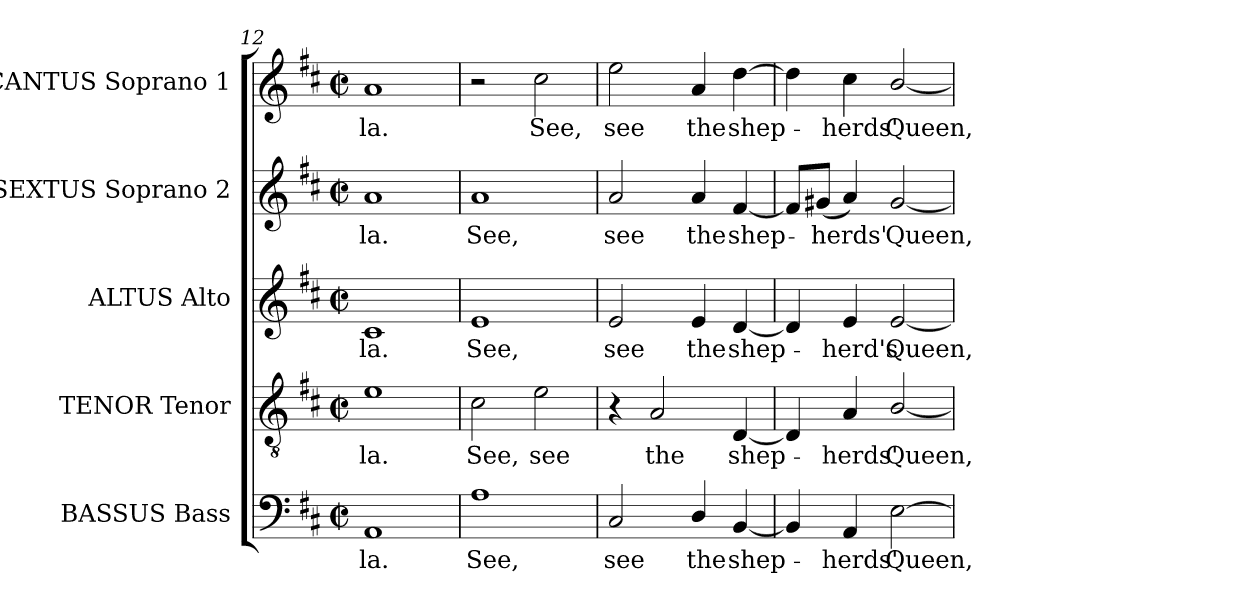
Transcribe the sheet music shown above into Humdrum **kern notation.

**kern	**text	**kern	**text	**kern	**text	**kern	**text	**kern	**text
*part5	*part5	*part4	*part4	*part3	*part3	*part2	*part2	*part1	*part1
*staff5	*staff5	*staff4	*staff4	*staff3	*staff3	*staff2	*staff2	*staff1	*staff1
*I"BASSUS Bass	*	*I"TENOR Tenor	*	*I"ALTUS Alto	*	*I"SEXTUS Soprano 2	*	*I"CANTUS Soprano 1	*
*I'B	*	*I'T	*	*I'A	*	*I'S2	*	*I'S1	*
*clefF4	*	*clefGv2	*	*clefG2	*	*clefG2	*	*clefG2	*
*	*	*ITrd7c12	*	*	*	*	*	*	*
*k[f#c#]	*	*k[f#c#]	*	*k[f#c#]	*	*k[f#c#]	*	*k[f#c#]	*
*D:	*	*D:	*	*D:	*	*D:	*	*D:	*
*M2/2	*	*M2/2	*	*M2/2	*	*M2/2	*	*M2/2	*
*met(c|)	*	*met(c|)	*	*met(c|)	*	*met(c|)	*	*met(c|)	*
=12	=12	=12	=12	=12	=12	=12	=12	=12	=12
!	!LO:LY:b:color=#000000	!	!	!	!	!	!	!	!
!	!	!	!LO:LY:b:color=#000000	!	!	!	!	!	!
!	!	!	!	!	!LO:LY:b:color=#000000	!	!	!	!
!	!	!	!	!	!	!	!LO:LY:b:color=#000000	!	!
!	!	!	!	!	!	!	!	!	!LO:LY:b:color=#000000
1AAi	la.	1Ei	la.	1c#i	la.	1ai	la.	1ai	la.
=13	=13	=13	=13	=13	=13	=13	=13	=13	=13
!	!LO:LY:b:color=#000000	!	!	!	!	!	!	!	!
!	!	!	!LO:LY:b:color=#000000	!	!	!	!	!	!
!	!	!	!	!	!LO:LY:b:color=#000000	!	!	!	!
!	!	!	!	!	!	!	!LO:LY:b:color=#000000	!	!
1Ai	See,	2C#i\	See,	1ei	See,	1ai	See,	2r	.
!	!	!	!LO:LY:b:color=#000000	!	!	!	!	!	!
!	!	!	!	!	!	!	!	!	!LO:LY:b:color=#000000
.	.	2Ei\	see	.	.	.	.	2cc#i\	See,
=14	=14	=14	=14	=14	=14	=14	=14	=14	=14
!	!LO:LY:b:color=#000000	!	!	!	!	!	!	!	!
!	!	!	!	!	!LO:LY:b:color=#000000	!	!	!	!
!	!	!	!	!	!	!	!LO:LY:b:color=#000000	!	!
!	!	!	!	!	!	!	!	!	!LO:LY:b:color=#000000
2C#i/	see	4r	.	2ei/	see	2ai/	see	2eei\	see
!	!	!	!LO:LY:b:color=#000000	!	!	!	!	!	!
.	.	2AAi/	the	.	.	.	.	.	.
!	!LO:LY:b:color=#000000	!	!	!	!	!	!	!	!
!	!	!	!	!	!LO:LY:b:color=#000000	!	!	!	!
!	!	!	!	!	!	!	!LO:LY:b:color=#000000	!	!
!	!	!	!	!	!	!	!	!	!LO:LY:b:color=#000000
4Di/	the	.	.	4ei/	the	4ai/	the	4ai/	the
!	!LO:LY:b:color=#000000	!	!	!	!	!	!	!	!
!	!	!	!LO:LY:b:color=#000000	!	!	!	!	!	!
!	!	!	!	!	!LO:LY:b:color=#000000	!	!	!	!
!	!	!	!	!	!	!	!LO:LY:b:color=#000000	!	!
!	!	!	!	!	!	!	!	!	!LO:LY:b:color=#000000
[4BBi/	shep-	[4DDi/	shep-	[4di/	shep-	[4f#i/	shep-	[4ddi\	shep-
!!LO:LB:g=z
=15	=15	=15	=15	=15	=15	=15	=15	=15	=15
4BBi/]	.	4DDi/]	.	4di/]	.	8f#i/L]	.	4ddi\]	.
!	!	!	!	!	!	!	!LO:LY:b:color=#000000	!	!
.	.	.	.	.	.	(8g#Xi/J	-herds'	.	.
!	!LO:LY:b:color=#000000	!	!	!	!	!	!	!	!
!	!	!	!LO:LY:b:color=#000000	!	!	!	!	!	!
!	!	!	!	!	!LO:LY:b:color=#000000	!	!	!	!
!	!	!	!	!	!	!	!	!	!LO:LY:b:color=#000000
4AAi/	-herds'	4AAi/	-herds'	4ei/	-herd's	4ai/)	.	4cc#i\	-herds'
!	!LO:LY:b:color=#000000	!	!	!	!	!	!	!	!
!	!	!	!LO:LY:b:color=#000000	!	!	!	!	!	!
!	!	!	!	!	!LO:LY:b:color=#000000	!	!	!	!
!	!	!	!	!	!	!	!LO:LY:b:color=#000000	!	!
!	!	!	!	!	!	!	!	!	!LO:LY:b:color=#000000
[2Ei\	Queen,	[2BBi/	Queen,	[2ei/	Queen,	[2g#i/	Queen,	[2bi/	Queen,
=	=	=	=	=	=	=	=	=	=
*-	*-	*-	*-	*-	*-	*-	*-	*-	*-
